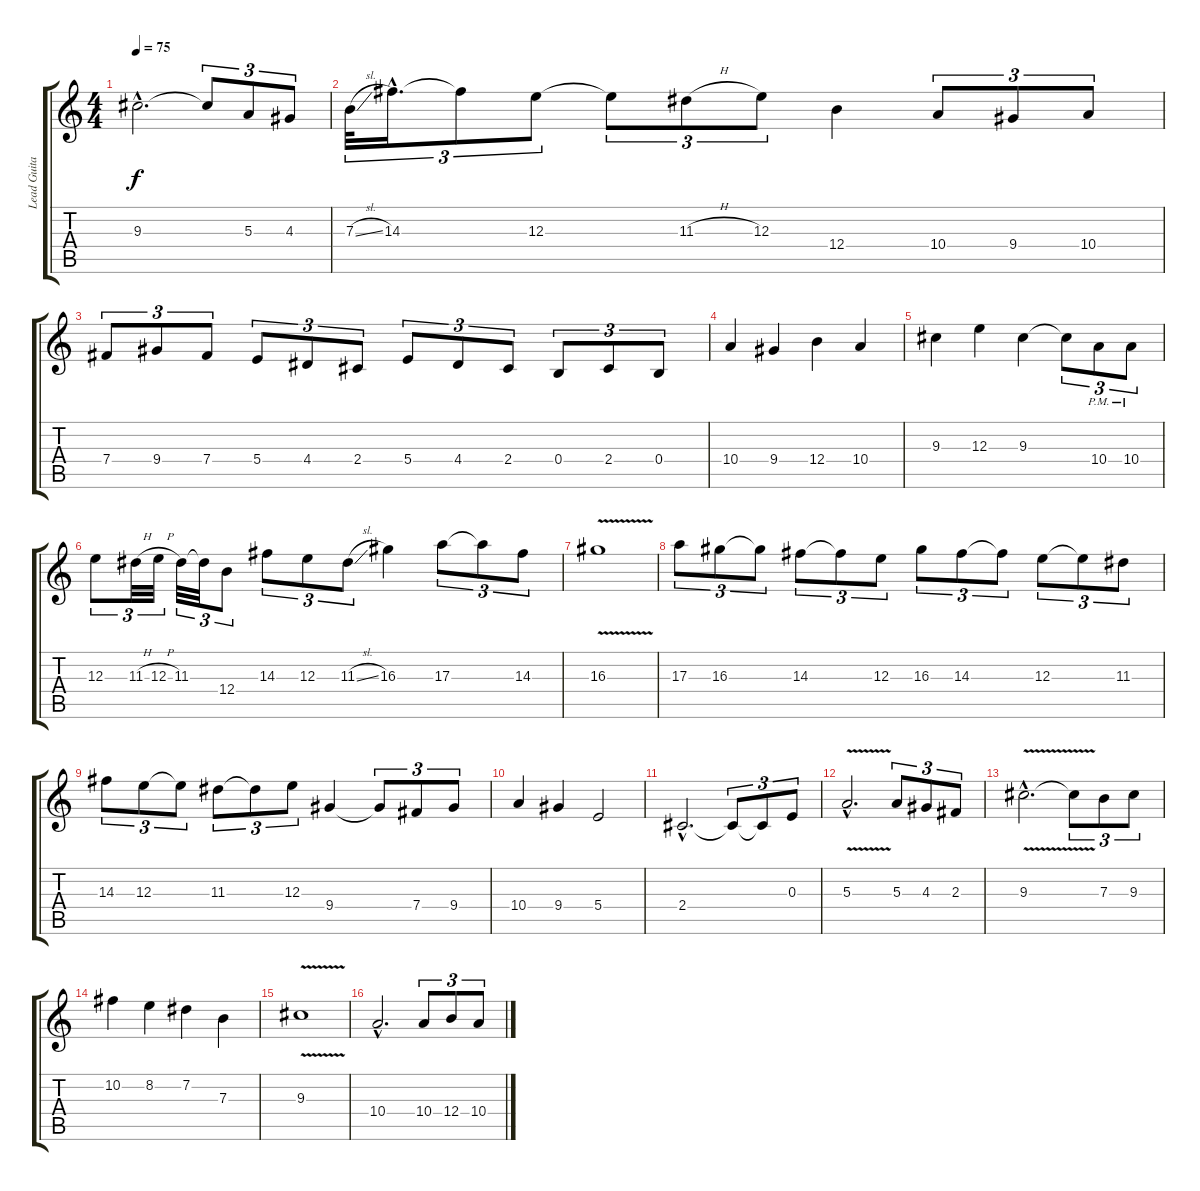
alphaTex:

\track ("Lead Guitar 2 (Distortion)" "Lead Guita") {instrument overdrivenguitar}
\staff {score tabs}
\tuning (Db4 Ab3 E3 B2 Gb2 Db2) {hide}
\ts (4 4)
\tempo 75
\clef g2
\ks c
9.3{hac}.2{d dy f} 9.3{t}.8{tu (3 2)} 5.3.8{tu (3 2)} 4.3.8{tu (3 2)} |
7.3{sl}.32{tu (3 2)} 14.3{hac}.16{d tu (3 2)} 14.3{t}.8{tu (3 2)} 12.3.8{tu (3 2)} 12.3{t}.8{tu (3 2)} 11.3{h}.8{tu (3 2)} 12.3.8{tu (3 2)} 12.4.4 10.4.8{tu (3 2)} 9.4.8{tu (3 2)} 10.4.8{tu (3 2)} |
7.4.8{tu (3 2)} 9.4.8{tu (3 2)} 7.4.8{tu (3 2)} 5.4.8{tu (3 2)} 4.4.8{tu (3 2)} 2.4.8{tu (3 2)} 5.4.8{tu (3 2)} 4.4.8{tu (3 2)} 2.4.8{tu (3 2)} 0.4.8{tu (3 2)} 2.4.8{tu (3 2)} 0.4.8{tu (3 2)} |
10.4.4 9.4.4 12.4.4 10.4.4 |
9.3.4 12.3.4 9.3.4 9.3{t}.8{tu (3 2)} 10.4{pm}.8{tu (3 2)} 10.4{pm}.8{tu (3 2)} |
12.3.8{tu (3 2)} 11.3{h}.32{tu (3 2)} 12.3{h}.32{tu (3 2)} 11.3.32{tu (3 2)} 11.3{t}.32{tu (3 2)} 12.4.8{tu (3 2)} 14.3.8{tu (3 2)} 12.3.8{tu (3 2)} 11.3{sl}.8{tu (3 2)} 16.3.4 17.3.8{tu (3 2)} 17.3{t}.8{tu (3 2)} 14.3.8{tu (3 2)} |
16.3{v}.1 |
17.3.8{tu (3 2)} 16.3.8{tu (3 2)} 16.3{t}.8{tu (3 2)} 14.3.8{tu (3 2)} 14.3{t}.8{tu (3 2)} 12.3.8{tu (3 2)} 16.3.8{tu (3 2)} 14.3.8{tu (3 2)} 14.3{t}.8{tu (3 2)} 12.3.8{tu (3 2)} 12.3{t}.8{tu (3 2)} 11.3.8{tu (3 2)} |
14.3.8{tu (3 2)} 12.3.8{tu (3 2)} 12.3{t}.8{tu (3 2)} 11.3.8{tu (3 2)} 11.3{t}.8{tu (3 2)} 12.3.8{tu (3 2)} 9.4.4 9.4{t}.8{tu (3 2)} 7.4.8{tu (3 2)} 9.4.8{tu (3 2)} |
10.4.4 9.4.4 5.4.2 |
2.4{hac}.2{d} 2.4{t}.8{tu (3 2)} 2.4{t}.8{tu (3 2)} 0.3.8{tu (3 2)} |
5.3{v hac}.2{d} 5.3.8{tu (3 2)} 4.3.8{tu (3 2)} 2.3.8{tu (3 2)} |
9.3{v hac}.2{d} 9.3{t}.8{tu (3 2)} 7.3.8{tu (3 2)} 9.3.8{tu (3 2)} |
10.2.4 8.2.4 7.2.4 7.3.4 |
9.3{v}.1 |
10.4{hac}.2{d} 10.4.8{tu (3 2)} 12.4.8{tu (3 2)} 10.4.8{tu (3 2)}
